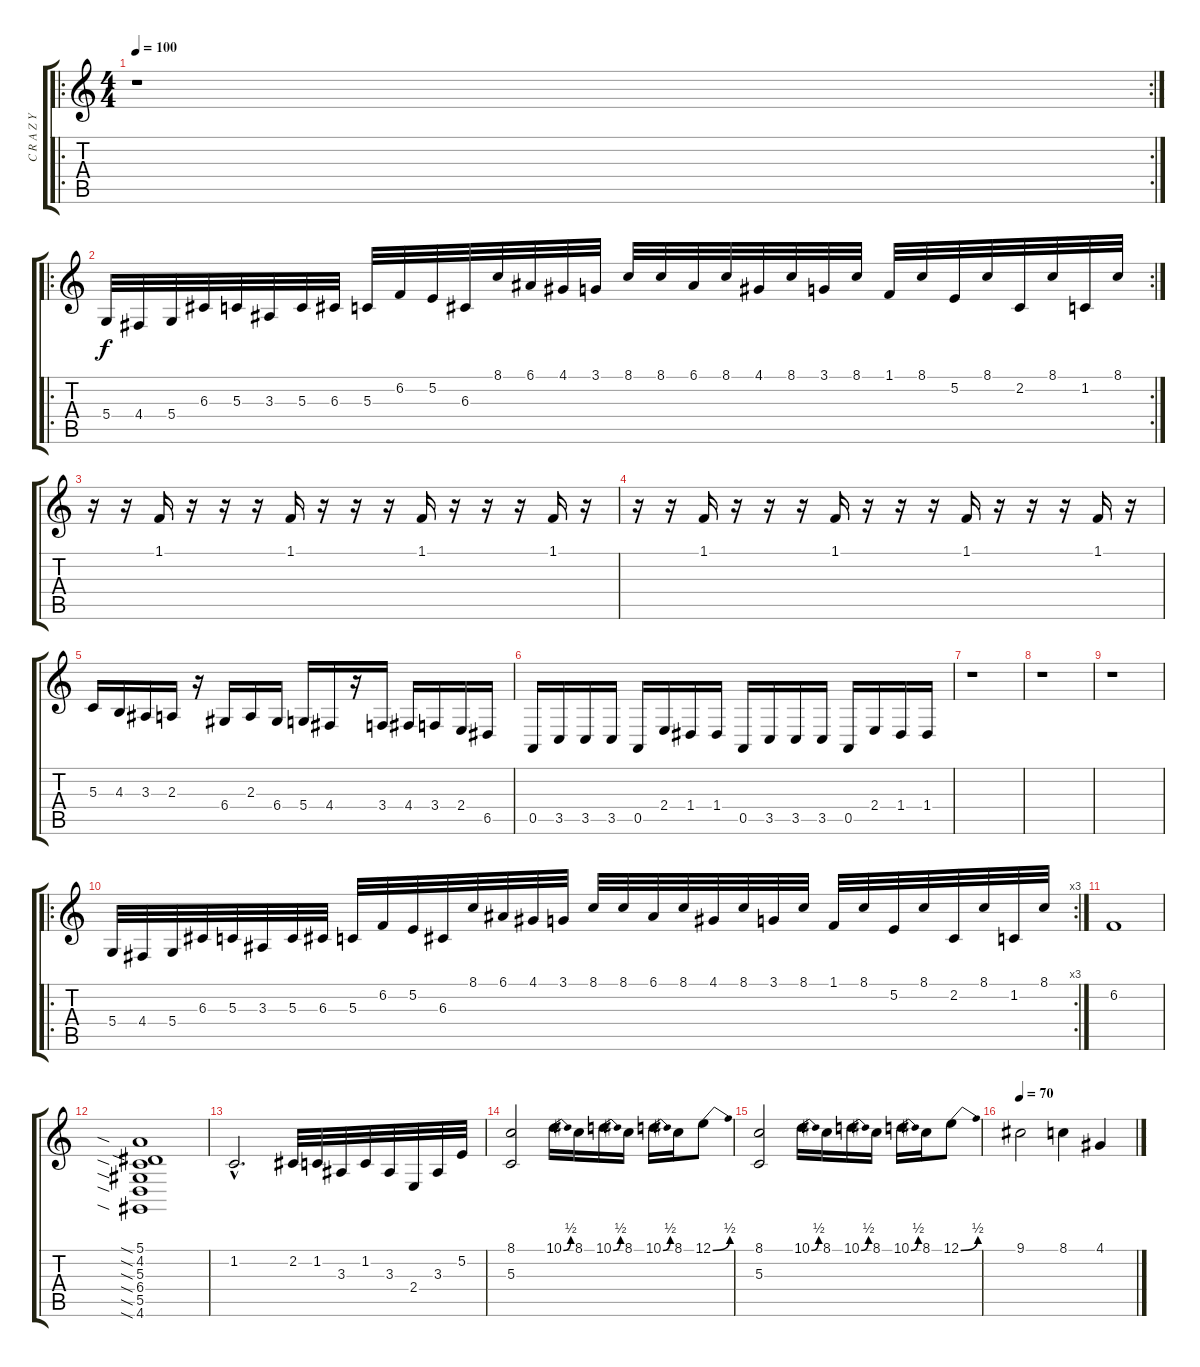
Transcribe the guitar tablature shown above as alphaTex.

\track ("C R A Z Y R E M I X" "C R A Z Y ") {instrument drawbarorgan}
\staff {score tabs}
\tuning (E4 B3 G3 D3 A2 E2) {hide}
\ro
\rc 2
\ts (4 4)
\tempo 100
\clef g2
\ks c
r.1{dy f} |
\ro
\rc 2
5.4.32 4.4.32 5.4.32 6.3.32 5.3.32 3.3.32 5.3.32 6.3.32 5.3.32 6.2.32 5.2.32 6.3.32 8.1.32 6.1.32 4.1.32 3.1.32 8.1.32 8.1.32 6.1.32 8.1.32 4.1.32 8.1.32 3.1.32 8.1.32 1.1.32 8.1.32 5.2.32 8.1.32 2.2.32 8.1.32 1.2.32 8.1.32 |
r.16 r.16 1.1.16 r.16 r.16 r.16 1.1.16 r.16 r.16 r.16 1.1.16 r.16 r.16 r.16 1.1.16 r.16 |
r.16 r.16 1.1.16 r.16 r.16 r.16 1.1.16 r.16 r.16 r.16 1.1.16 r.16 r.16 r.16 1.1.16 r.16 |
5.3.16 4.3.16 3.3.16 2.3.16 r.16 6.4.16 2.3.16 6.4.16 5.4.16 4.4.16 r.16 3.4.16 4.4.16 3.4.16 2.4.16 6.5.16 |
0.5.16 3.5.16 3.5.16 3.5.16 0.5.16 2.4.16 1.4.16 1.4.16 0.5.16 3.5.16 3.5.16 3.5.16 0.5.16 2.4.16 1.4.16 1.4.16 |
r.1 |
r.1 |
r.1 |
\ro
\rc 3
5.4.32 4.4.32 5.4.32 6.3.32 5.3.32 3.3.32 5.3.32 6.3.32 5.3.32 6.2.32 5.2.32 6.3.32 8.1.32 6.1.32 4.1.32 3.1.32 8.1.32 8.1.32 6.1.32 8.1.32 4.1.32 8.1.32 3.1.32 8.1.32 1.1.32 8.1.32 5.2.32 8.1.32 2.2.32 8.1.32 1.2.32 8.1.32 |
6.2.1{instrument tremolostrings} |
(5.1{sia} 4.2{sia} 5.3{sia} 6.4{sia} 5.5{sia} 4.6{sia}).1{instrument tremolostrings} |
1.2{hac}.2{d} 2.2.32 1.2.32 3.3.32 1.2.32 3.3.32 2.4.32 3.3.32 5.2.32 |
(8.1 5.3).2 10.1{be (bend 0 0 60 2)}.16 8.1.16 10.1{be (bend 0 0 60 2)}.16 8.1.16 10.1{be (bend 0 0 60 2)}.16 8.1.16 12.1{be (bend 0 0 60 2)}.8 |
(8.1 5.3).2 10.1{be (bend 0 0 60 2)}.16 8.1.16 10.1{be (bend 0 0 60 2)}.16 8.1.16 10.1{be (bend 0 0 60 2)}.16 8.1.16 12.1{be (bend 0 0 60 2)}.8 |
\tempo 70
9.1.2 8.1.4 4.1.4
